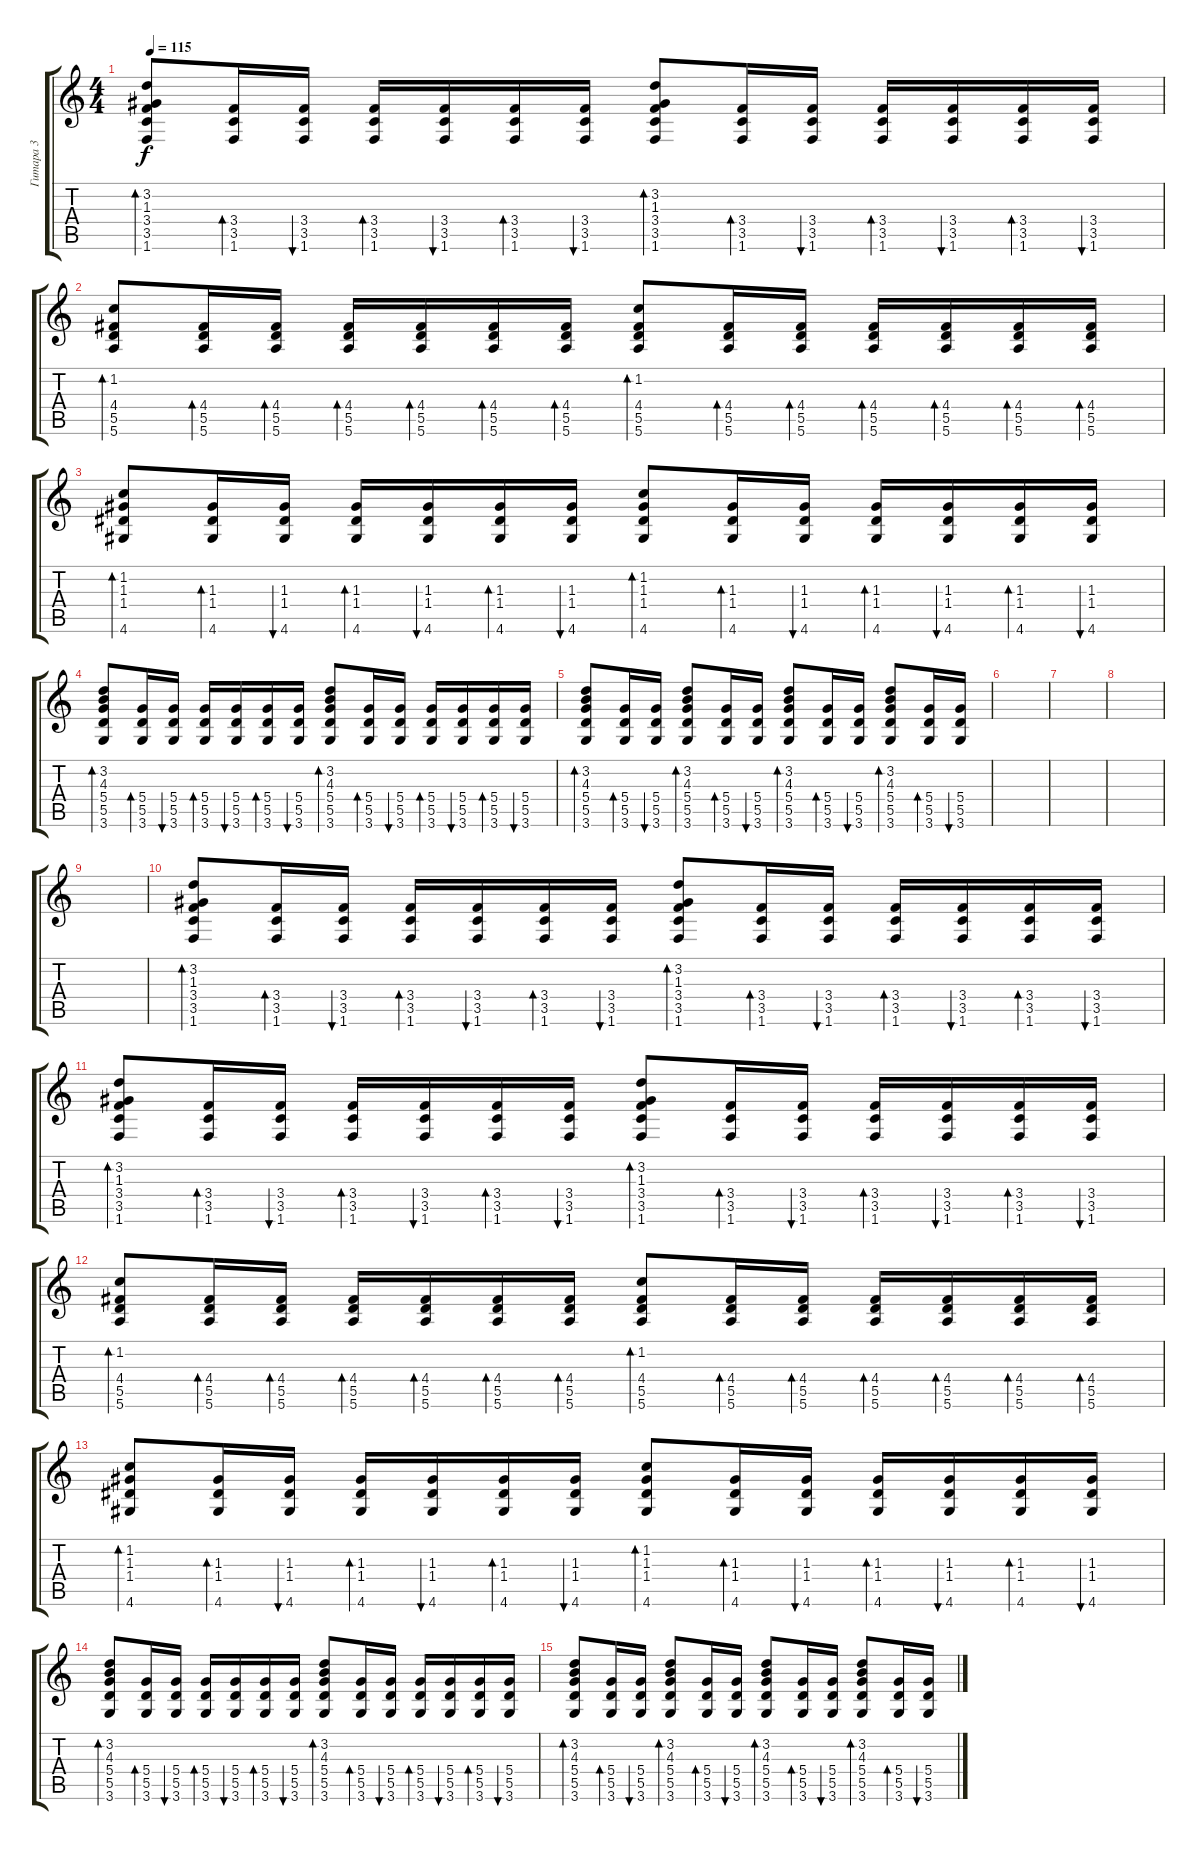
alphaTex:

\track ("Гитара 3" "Гитара 3") {instrument acousticguitarsteel}
\staff {score tabs}
\tuning (E4 B3 G3 D3 A2 E2) {hide}
\ts (4 4)
\tempo 115
\clef g2
\ks c
(3.2 1.3 3.4 3.5 1.6).8{bd 60 dy f} (3.4 3.5 1.6).16{bd 60} (3.4 3.5 1.6).16{bu 60} (3.4 3.5 1.6).16{bd 60} (3.4 3.5 1.6).16{bu 60} (3.4 3.5 1.6).16{bd 60} (3.4 3.5 1.6).16{bu 60} (3.2 1.3 3.4 3.5 1.6).8{bd 60} (3.4 3.5 1.6).16{bd 60} (3.4 3.5 1.6).16{bu 60} (3.4 3.5 1.6).16{bd 60} (3.4 3.5 1.6).16{bu 60} (3.4 3.5 1.6).16{bd 60} (3.4 3.5 1.6).16{bu 60} |
(1.2 4.4 5.5 5.6).8{bd 60} (4.4 5.5 5.6).16{bd 60} (4.4 5.5 5.6).16{bd 60} (4.4 5.5 5.6).16{bd 60} (4.4 5.5 5.6).16{bd 60} (4.4 5.5 5.6).16{bd 60} (4.4 5.5 5.6).16{bd 60} (1.2 4.4 5.5 5.6).8{bd 60} (4.4 5.5 5.6).16{bd 60} (4.4 5.5 5.6).16{bd 60} (4.4 5.5 5.6).16{bd 60} (4.4 5.5 5.6).16{bd 60} (4.4 5.5 5.6).16{bd 60} (4.4 5.5 5.6).16{bd 60} |
(1.2 1.3 1.4 4.6).8{bd 60} (1.3 1.4 4.6).16{bd 60} (1.3 1.4 4.6).16{bu 60} (1.3 1.4 4.6).16{bd 60} (1.3 1.4 4.6).16{bu 60} (1.3 1.4 4.6).16{bd 60} (1.3 1.4 4.6).16{bu 60} (1.2 1.3 1.4 4.6).8{bd 60} (1.3 1.4 4.6).16{bd 60} (1.3 1.4 4.6).16{bu 60} (1.3 1.4 4.6).16{bd 60} (1.3 1.4 4.6).16{bu 60} (1.3 1.4 4.6).16{bd 60} (1.3 1.4 4.6).16{bu 60} |
(3.2 4.3 5.4 5.5 3.6).8{bd 60} (5.4 5.5 3.6).16{bd 60} (5.4 5.5 3.6).16{bu 60} (5.4 5.5 3.6).16{bd 60} (5.4 5.5 3.6).16{bu 60} (5.4 5.5 3.6).16{bd 60} (5.4 5.5 3.6).16{bu 60} (3.2 4.3 5.4 5.5 3.6).8{bd 60} (5.4 5.5 3.6).16{bd 60} (5.4 5.5 3.6).16{bu 60} (5.4 5.5 3.6).16{bd 60} (5.4 5.5 3.6).16{bu 60} (5.4 5.5 3.6).16{bd 60} (5.4 5.5 3.6).16{bu 60} |
(3.2 4.3 5.4 5.5 3.6).8{bd 60} (5.4 5.5 3.6).16{bd 60} (5.4 5.5 3.6).16{bu 60} (3.2 4.3 5.4 5.5 3.6).8{bd 60} (5.4 5.5 3.6).16{bd 60} (5.4 5.5 3.6).16{bu 60} (3.2 4.3 5.4 5.5 3.6).8{bd 60} (5.4 5.5 3.6).16{bd 60} (5.4 5.5 3.6).16{bu 60} (3.2 4.3 5.4 5.5 3.6).8{bd 60} (5.4 5.5 3.6).16{bd 60} (5.4 5.5 3.6).16{bu 60} |
|
|
|
|
(3.2 1.3 3.4 3.5 1.6).8{bd 60} (3.4 3.5 1.6).16{bd 60} (3.4 3.5 1.6).16{bu 60} (3.4 3.5 1.6).16{bd 60} (3.4 3.5 1.6).16{bu 60} (3.4 3.5 1.6).16{bd 60} (3.4 3.5 1.6).16{bu 60} (3.2 1.3 3.4 3.5 1.6).8{bd 60} (3.4 3.5 1.6).16{bd 60} (3.4 3.5 1.6).16{bu 60} (3.4 3.5 1.6).16{bd 60} (3.4 3.5 1.6).16{bu 60} (3.4 3.5 1.6).16{bd 60} (3.4 3.5 1.6).16{bu 60} |
(3.2 1.3 3.4 3.5 1.6).8{bd 60} (3.4 3.5 1.6).16{bd 60} (3.4 3.5 1.6).16{bu 60} (3.4 3.5 1.6).16{bd 60} (3.4 3.5 1.6).16{bu 60} (3.4 3.5 1.6).16{bd 60} (3.4 3.5 1.6).16{bu 60} (3.2 1.3 3.4 3.5 1.6).8{bd 60} (3.4 3.5 1.6).16{bd 60} (3.4 3.5 1.6).16{bu 60} (3.4 3.5 1.6).16{bd 60} (3.4 3.5 1.6).16{bu 60} (3.4 3.5 1.6).16{bd 60} (3.4 3.5 1.6).16{bu 60} |
(1.2 4.4 5.5 5.6).8{bd 60} (4.4 5.5 5.6).16{bd 60} (4.4 5.5 5.6).16{bd 60} (4.4 5.5 5.6).16{bd 60} (4.4 5.5 5.6).16{bd 60} (4.4 5.5 5.6).16{bd 60} (4.4 5.5 5.6).16{bd 60} (1.2 4.4 5.5 5.6).8{bd 60} (4.4 5.5 5.6).16{bd 60} (4.4 5.5 5.6).16{bd 60} (4.4 5.5 5.6).16{bd 60} (4.4 5.5 5.6).16{bd 60} (4.4 5.5 5.6).16{bd 60} (4.4 5.5 5.6).16{bd 60} |
(1.2 1.3 1.4 4.6).8{bd 60} (1.3 1.4 4.6).16{bd 60} (1.3 1.4 4.6).16{bu 60} (1.3 1.4 4.6).16{bd 60} (1.3 1.4 4.6).16{bu 60} (1.3 1.4 4.6).16{bd 60} (1.3 1.4 4.6).16{bu 60} (1.2 1.3 1.4 4.6).8{bd 60} (1.3 1.4 4.6).16{bd 60} (1.3 1.4 4.6).16{bu 60} (1.3 1.4 4.6).16{bd 60} (1.3 1.4 4.6).16{bu 60} (1.3 1.4 4.6).16{bd 60} (1.3 1.4 4.6).16{bu 60} |
(3.2 4.3 5.4 5.5 3.6).8{bd 60} (5.4 5.5 3.6).16{bd 60} (5.4 5.5 3.6).16{bu 60} (5.4 5.5 3.6).16{bd 60} (5.4 5.5 3.6).16{bu 60} (5.4 5.5 3.6).16{bd 60} (5.4 5.5 3.6).16{bu 60} (3.2 4.3 5.4 5.5 3.6).8{bd 60} (5.4 5.5 3.6).16{bd 60} (5.4 5.5 3.6).16{bu 60} (5.4 5.5 3.6).16{bd 60} (5.4 5.5 3.6).16{bu 60} (5.4 5.5 3.6).16{bd 60} (5.4 5.5 3.6).16{bu 60} |
(3.2 4.3 5.4 5.5 3.6).8{bd 60} (5.4 5.5 3.6).16{bd 60} (5.4 5.5 3.6).16{bu 60} (3.2 4.3 5.4 5.5 3.6).8{bd 60} (5.4 5.5 3.6).16{bd 60} (5.4 5.5 3.6).16{bu 60} (3.2 4.3 5.4 5.5 3.6).8{bd 60} (5.4 5.5 3.6).16{bd 60} (5.4 5.5 3.6).16{bu 60} (3.2 4.3 5.4 5.5 3.6).8{bd 60} (5.4 5.5 3.6).16{bd 60} (5.4 5.5 3.6).16{bu 60}
